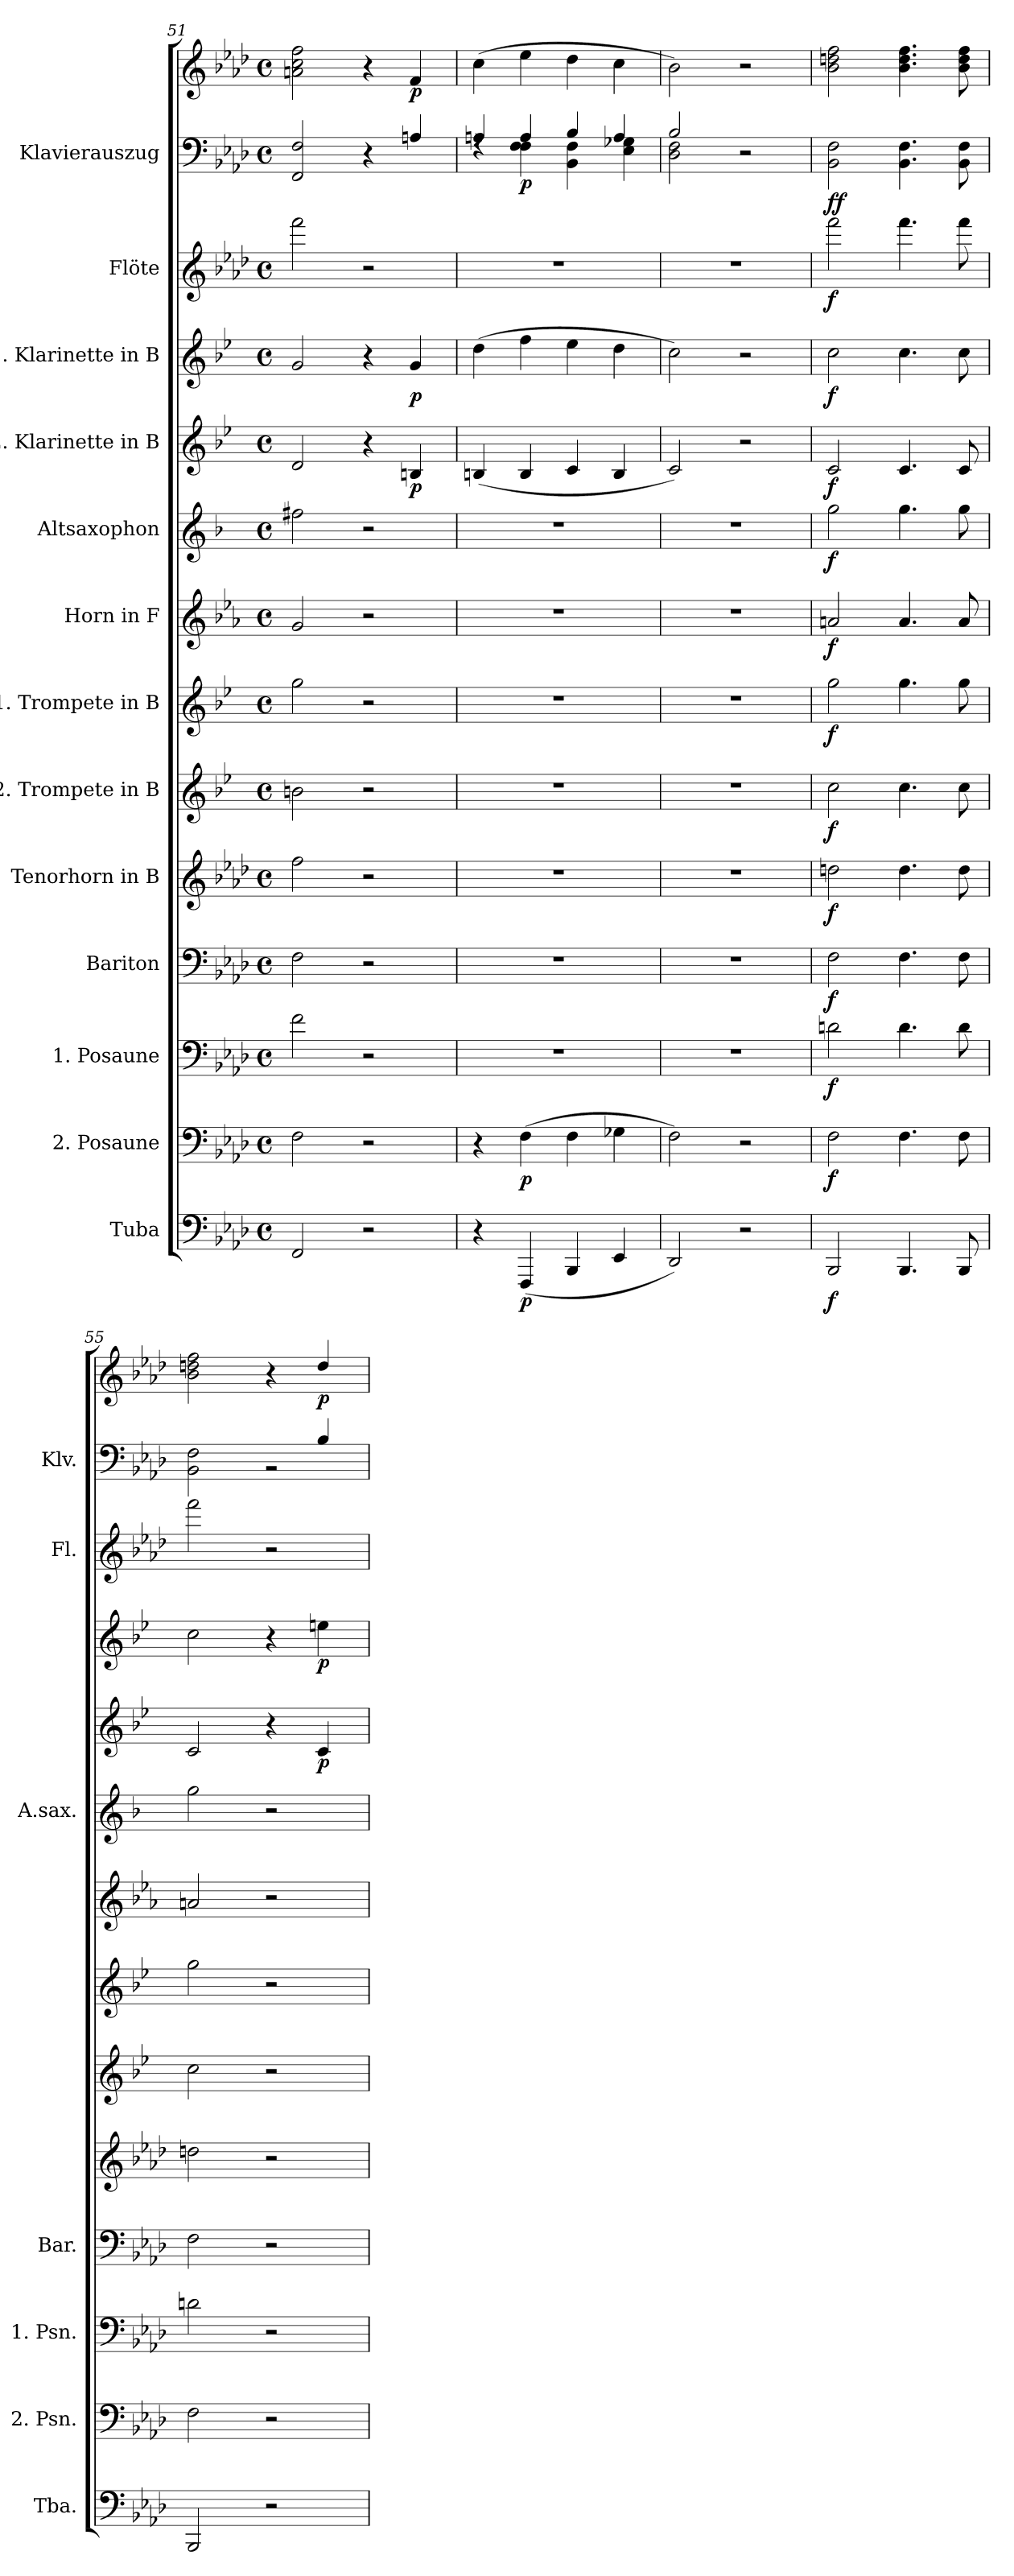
**kern	**dynam	**kern	**dynam	**kern	**dynam	**kern	**dynam	**kern	**dynam	**kern	**dynam	**kern	**dynam	**kern	**dynam	**kern	**dynam	**kern	**dynam	**kern	**dynam	**kern	**dynam	**kern	**kern	**dynam
*part13	*part13	*part12	*part12	*part11	*part11	*part10	*part10	*part9	*part9	*part8	*part8	*part7	*part7	*part6	*part6	*part5	*part5	*part4	*part4	*part3	*part3	*part2	*part2	*part1	*part1	*part1
*staff14	*staff14	*staff13	*staff13	*staff12	*staff12	*staff11	*staff11	*staff10	*staff10	*staff9	*staff9	*staff8	*staff8	*staff7	*staff7	*staff6	*staff6	*staff5	*staff5	*staff4	*staff4	*staff3	*staff3	*staff2	*staff1	*staff1/2
*I"Tuba	*	*I"2. Posaune	*	*I"1. Posaune	*	*I"Bariton	*	*I"Tenorhorn in B	*	*I"2. Trompete in B	*	*I"1. Trompete in B	*	*I"Horn in F	*	*I"Altsaxophon	*	*I"2. Klarinette in B	*	*I"1. Klarinette in B	*	*I"Flöte	*	*I"Klavierauszug	*	*
*I'Tba.	*	*I'2. Psn.	*	*I'1. Psn.	*	*I'Bar.	*	*	*	*	*	*	*	*	*	*I'A.sax.	*	*	*	*	*	*I'Fl.	*	*I'Klv.	*	*
*clefF4	*	*clefF4	*	*clefF4	*	*clefF4	*	*clefG2	*	*clefG2	*	*clefG2	*	*clefG2	*	*clefG2	*	*clefG2	*	*clefG2	*	*clefG2	*	*clefF4	*clefG2	*
*	*	*	*	*	*	*	*	*ITrd8c14	*	*ITrd1c2	*	*ITrd1c2	*	*ITrd4c7	*	*ITrd5c9	*	*ITrd1c2	*	*ITrd1c2	*	*	*	*	*	*
*k[b-e-a-d-]	*	*k[b-e-a-d-]	*	*k[b-e-a-d-]	*	*k[b-e-a-d-]	*	*k[b-e-a-d-]	*	*k[b-e-a-d-]	*	*k[b-e-a-d-]	*	*k[b-e-a-d-]	*	*k[b-e-a-d-]	*	*k[b-e-a-d-]	*	*k[b-e-a-d-]	*	*k[b-e-a-d-]	*	*k[b-e-a-d-]	*k[b-e-a-d-]	*
*M4/4	*	*M4/4	*	*M4/4	*	*M4/4	*	*M4/4	*	*M4/4	*	*M4/4	*	*M4/4	*	*M4/4	*	*M4/4	*	*M4/4	*	*M4/4	*	*M4/4	*M4/4	*
*met(c)	*	*met(c)	*	*met(c)	*	*met(c)	*	*met(c)	*	*met(c)	*	*met(c)	*	*met(c)	*	*met(c)	*	*met(c)	*	*met(c)	*	*met(c)	*	*met(c)	*met(c)	*
=51	=51	=51	=51	=51	=51	=51	=51	=51	=51	=51	=51	=51	=51	=51	=51	=51	=51	=51	=51	=51	=51	=51	=51	=51	=51	=51
2FF/	.	2F\	.	2f\	.	2F\	.	2f\	.	2an\	.	2ff\	.	2c/	.	2an\	.	2c/	.	2f/	.	2fff\	.	2FF/ 2F/	2an\ 2cc\ 2ff\	.
2r	.	2r	.	2r	.	2r	.	2r	.	2r	.	2r	.	2r	.	2r	.	4r	.	4r	.	2r	.	4r	4r	.
!	!	!	!	!	!	!	!	!	!	!	!	!	!	!	!	!	!	!	!LO:DY:b	!	!LO:DY:b	!	!	!	!	!LO:DY:b
.	.	.	.	.	.	.	.	.	.	.	.	.	.	.	.	.	.	4An/	p	4f/	p	.	.	4An/	4f/	p
=52	=52	=52	=52	=52	=52	=52	=52	=52	=52	=52	=52	=52	=52	=52	=52	=52	=52	=52	=52	=52	=52	=52	=52	=52	=52	=52
*	*	*	*	*	*	*	*	*	*	*	*	*	*	*	*	*	*	*	*	*	*	*	*	*^	*	*
4r	.	4r	.	1r	.	1r	.	1r	.	1r	.	1r	.	1r	.	1r	.	(<4An/	.	(>4cc\	.	1r	.	4An/	4rF	(>4cc\	.
!	!LO:DY:b	!	!LO:DY:b	!	!	!	!	!	!	!	!	!	!	!	!	!	!	!	!	!	!	!	!	!	!	!	!LO:DY:b=2
(<4FFF/	p	(>4F\	p	.	.	.	.	.	.	.	.	.	.	.	.	.	.	4A/	.	4ee-\	.	.	.	4A/	4F\ 4F\	4ee-\	p
4BBB-/	.	4F\	.	.	.	.	.	.	.	.	.	.	.	.	.	.	.	4B-/	.	4dd-\	.	.	.	4B-/	4BB-\ 4F\	4dd-\	.
4EE-/	.	4G-X\	.	.	.	.	.	.	.	.	.	.	.	.	.	.	.	4A/	.	4cc\	.	.	.	4A/	4E-\ 4G-X\	4cc\	.
=53	=53	=53	=53	=53	=53	=53	=53	=53	=53	=53	=53	=53	=53	=53	=53	=53	=53	=53	=53	=53	=53	=53	=53	=53	=53	=53	=53
2DD-/)	.	2F\)	.	1r	.	1r	.	1r	.	1r	.	1r	.	1r	.	1r	.	2B-/)	.	2b-\)	.	1r	.	2B-/	2D-\ 2F\	2b-\)	.
2r	.	2r	.	.	.	.	.	.	.	.	.	.	.	.	.	.	.	2r	.	2r	.	.	.	2r	2ryy	2r	.
=54	=54	=54	=54	=54	=54	=54	=54	=54	=54	=54	=54	=54	=54	=54	=54	=54	=54	=54	=54	=54	=54	=54	=54	=54	=54	=54	=54
!	!LO:DY:b	!	!LO:DY:b	!	!LO:DY:b	!	!LO:DY:b	!	!LO:DY:b	!	!LO:DY:b	!	!LO:DY:b	!	!LO:DY:b	!	!LO:DY:b	!	!LO:DY:b	!	!LO:DY:b	!	!LO:DY:b	!	!	!	!LO:DY:b=2
!	!	!	!	!	!	!	!	!	!	!	!	!	!	!	!	!	!	!	!	!	!	!	!	!	!	!	!LO:DY:n=1:b
*	*	*	*	*	*	*	*	*	*	*	*	*	*	*	*	*	*	*	*	*	*	*	*	*v	*v	*	*
2BBB-/	f	2F\	f	2dn\	f	2F\	f	2dn\	f	2b-\	f	2ff\	f	2dn/	f	2b-\	f	2B-/	f	2b-\	f	2fff\	f	2BB-\ 2F\	2b-\ 2ddn\ 2ff\	f f
4.BBB-/	.	4.F\	.	4.d\	.	4.F\	.	4.d\	.	4.b-\	.	4.ff\	.	4.d/	.	4.b-\	.	4.B-/	.	4.b-\	.	4.fff\	.	4.BB-\ 4.F\	4.b-\ 4.dd\ 4.ff\	.
8BBB-/	.	8F\	.	8d\	.	8F\	.	8d\	.	8b-\	.	8ff\	.	8d/	.	8b-\	.	8B-/	.	8b-\	.	8fff\	.	8BB-\ 8F\	8b-\ 8dd\ 8ff\	.
=55	=55	=55	=55	=55	=55	=55	=55	=55	=55	=55	=55	=55	=55	=55	=55	=55	=55	=55	=55	=55	=55	=55	=55	=55	=55	=55
*	*	*	*	*	*	*	*	*	*	*	*	*	*	*	*	*	*	*	*	*	*	*	*	*^	*	*
2BBB-/	.	2F\	.	2dn\	.	2F\	.	2dn\	.	2b-\	.	2ff\	.	2dn/	.	2b-\	.	2B-/	.	2b-\	.	2fff\	.	2.ryy	2BB-\ 2F\	2b-\ 2ddn\ 2ff\	.
2r	.	2r	.	2r	.	2r	.	2r	.	2r	.	2r	.	2r	.	2r	.	4r	.	4r	.	2r	.	.	2r	4r	.
!	!	!	!	!	!	!	!	!	!	!	!	!	!	!	!	!	!	!	!LO:DY:b	!	!LO:DY:b	!	!	!	!	!	!LO:DY:b
.	.	.	.	.	.	.	.	.	.	.	.	.	.	.	.	.	.	4B-/	p	4ddn\	p	.	.	4B-/	.	4dd/	p
*	*	*	*	*	*	*	*	*	*	*	*	*	*	*	*	*	*	*	*	*	*	*	*	*v	*v	*	*
=	=	=	=	=	=	=	=	=	=	=	=	=	=	=	=	=	=	=	=	=	=	=	=	=	=	=
*-	*-	*-	*-	*-	*-	*-	*-	*-	*-	*-	*-	*-	*-	*-	*-	*-	*-	*-	*-	*-	*-	*-	*-	*-	*-	*-
